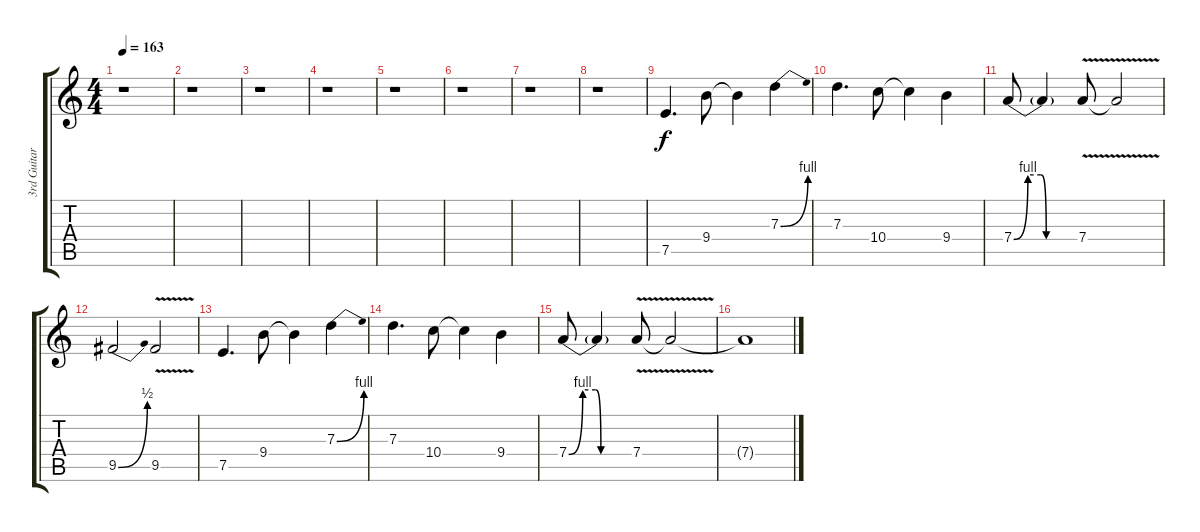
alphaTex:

\track ("3rd Guitar" "3rd Guitar") {instrument distortionguitar}
\staff {score tabs}
\tuning (E4 B3 G3 D3 A2 E2) {hide}
\ts (4 4)
\tempo 163
\clef g2
\ks c
r.1{dy f} |
r.1 |
r.1 |
r.1 |
r.1 |
r.1 |
r.1 |
r.1 |
7.5.4{d} 9.4.8 9.4{t}.4 7.3{be (bend 0 0 60 4)}.4 |
7.3.4{d} 10.4.8 10.4{t}.4 9.4.4 |
7.4{be (custom 0 0 13 4 25 4 30 0 60 0)}.8 7.4{t}.4 7.4{v}.8 7.4{t}.2 |
9.5{be (bend 0 0 60 2)}.2 9.5{v}.2 |
7.5.4{d} 9.4.8 9.4{t}.4 7.3{be (bend 0 0 60 4)}.4 |
7.3.4{d} 10.4.8 10.4{t}.4 9.4.4 |
7.4{be (custom 0 0 13 4 25 4 30 0 60 0)}.8 7.4{t}.4 7.4{v}.8 7.4{t}.2 |
7.4{t}.1
